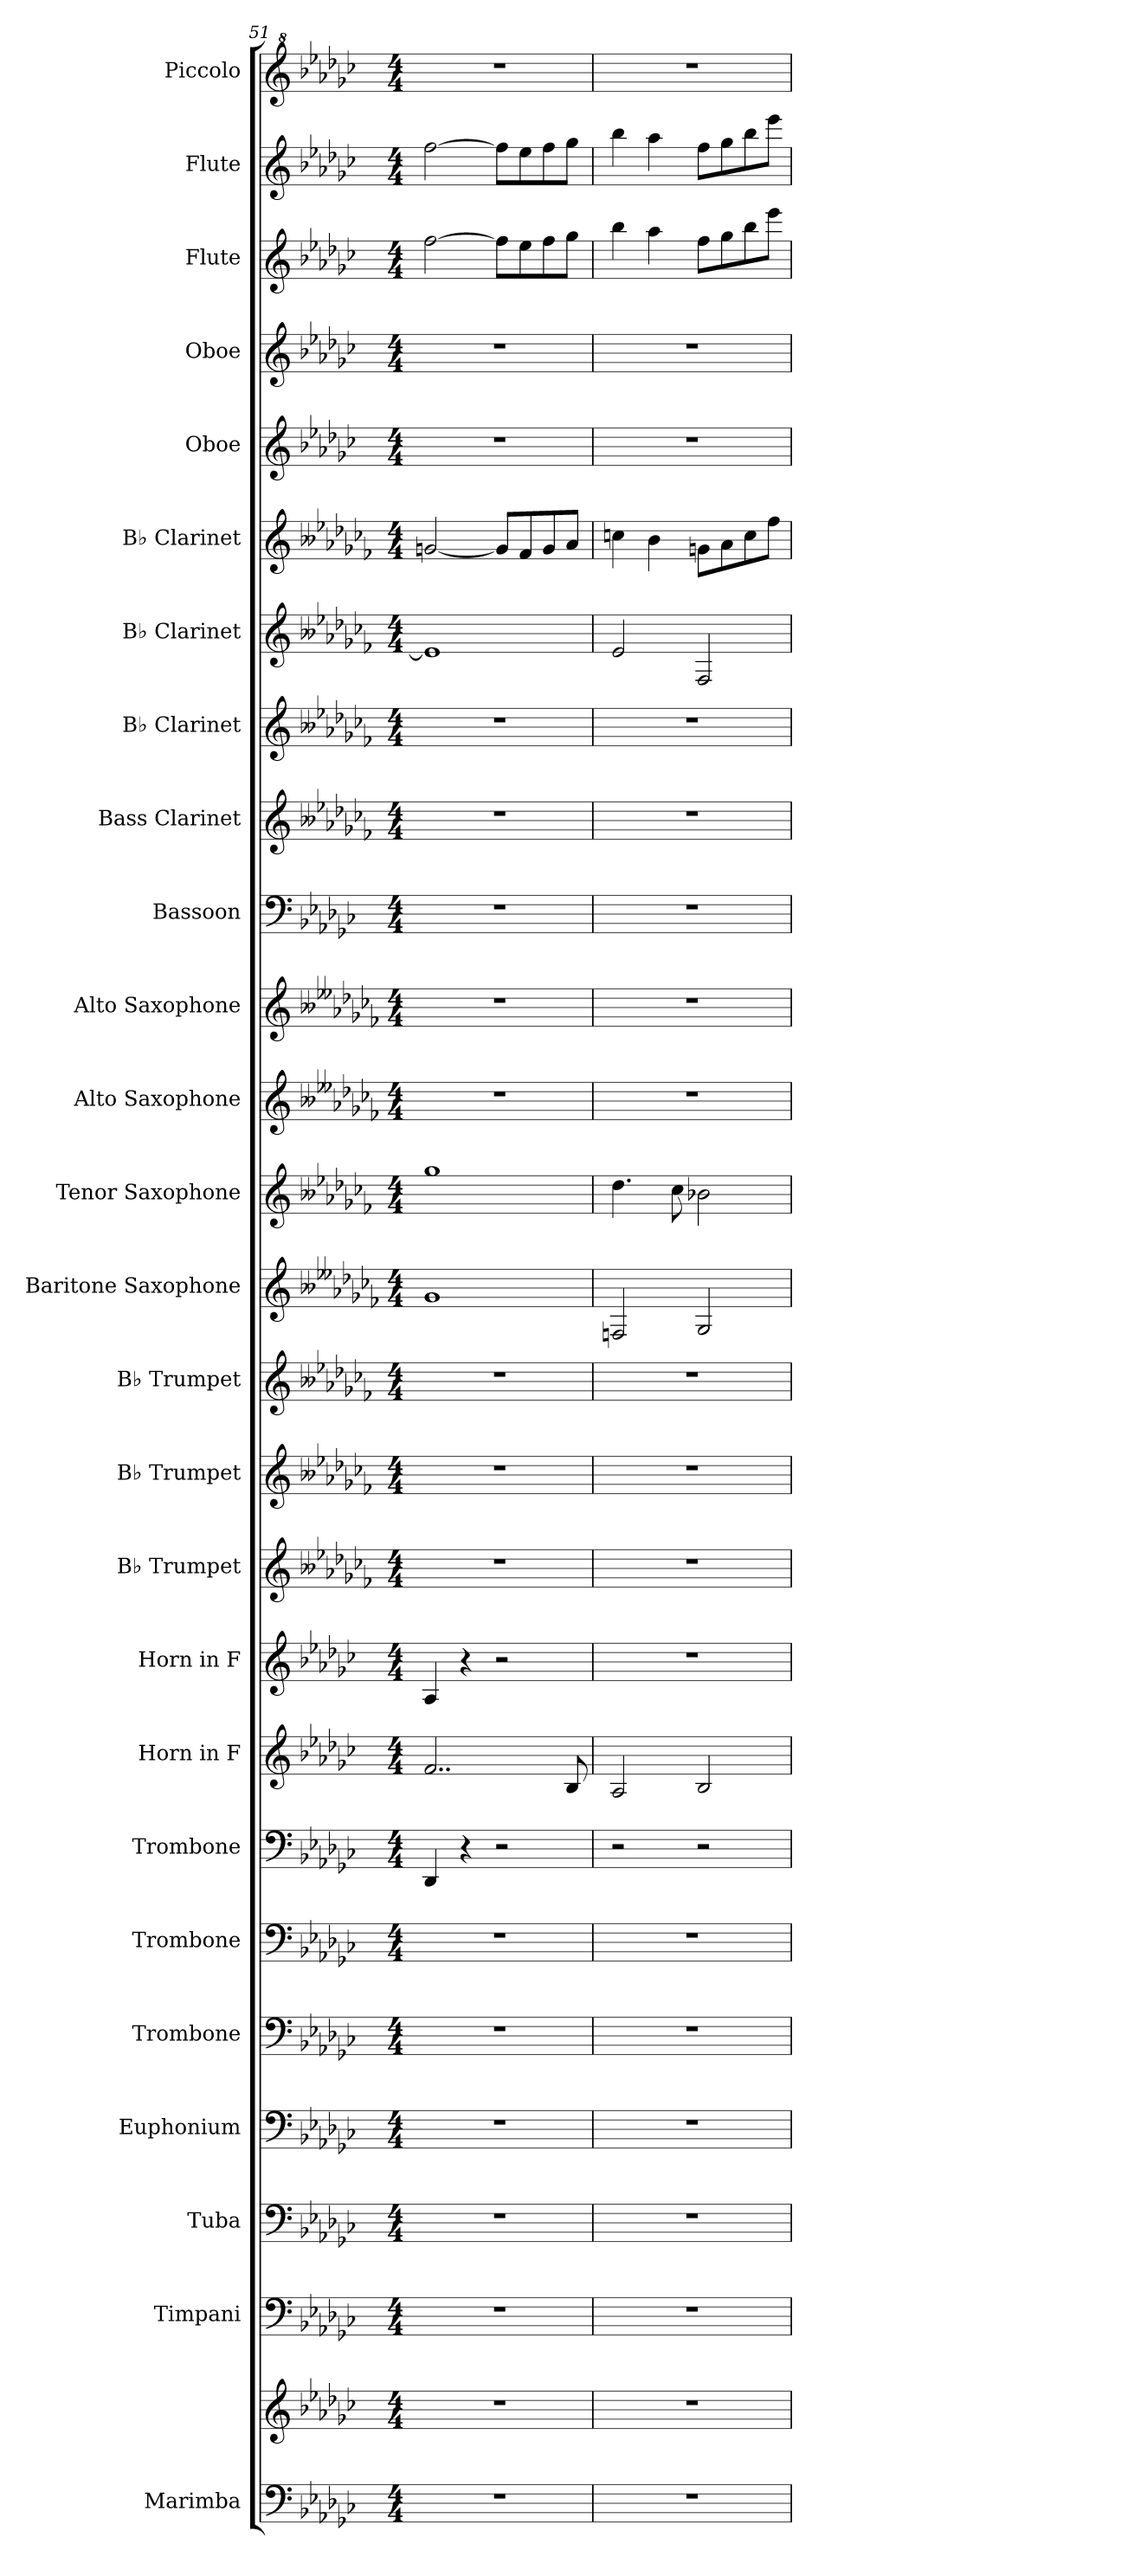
**kern	**kern	**kern	**kern	**kern	**kern	**kern	**kern	**kern	**kern	**kern	**kern	**kern	**kern	**kern	**kern	**kern	**kern	**kern	**kern	**kern	**kern	**kern	**kern	**kern	**kern	**kern
*part26	*part26	*part25	*part24	*part23	*part22	*part21	*part20	*part19	*part18	*part17	*part16	*part15	*part14	*part13	*part12	*part11	*part10	*part9	*part8	*part7	*part6	*part5	*part4	*part3	*part2	*part1
*staff27	*staff26	*staff25	*staff24	*staff23	*staff22	*staff21	*staff20	*staff19	*staff18	*staff17	*staff16	*staff15	*staff14	*staff13	*staff12	*staff11	*staff10	*staff9	*staff8	*staff7	*staff6	*staff5	*staff4	*staff3	*staff2	*staff1
*I"Marimba	*	*I"Timpani	*I"Tuba	*I"Euphonium	*I"Trombone	*I"Trombone	*I"Trombone	*I"Horn in F	*I"Horn in F	*I"B♭ Trumpet	*I"B♭ Trumpet	*I"B♭ Trumpet	*I"Baritone Saxophone	*I"Tenor Saxophone	*I"Alto Saxophone	*I"Alto Saxophone	*I"Bassoon	*I"Bass Clarinet	*I"B♭ Clarinet	*I"B♭ Clarinet	*I"B♭ Clarinet	*I"Oboe	*I"Oboe	*I"Flute	*I"Flute	*I"Piccolo
*I'Mrm.	*	*I'Timp.	*I'Tba.	*I'Euph.	*I'Tbn.	*I'Tbn.	*I'Tbn.	*	*	*I'B♭ Tpt.	*I'B♭ Tpt.	*I'B♭ Tpt.	*I'Bar. Sax.	*I'T. Sax.	*I'A. Sax.	*I'A. Sax.	*I'Bsn.	*I'B. Cl.	*I'B♭ Cl.	*I'B♭ Cl.	*I'B♭ Cl.	*I'Ob.	*I'Ob.	*I'Fl.	*I'Fl.	*I'Picc.
*clefF4	*clefG2	*clefF4	*clefF4	*clefF4	*clefF4	*clefF4	*clefF4	*clefG2	*clefG2	*clefG2	*clefG2	*clefG2	*clefG2	*clefG2	*clefG2	*clefG2	*clefF4	*clefG2	*clefG2	*clefG2	*clefG2	*clefG2	*clefG2	*clefG2	*clefG2	*clefG^2
*	*	*	*	*	*	*	*	*ITrd4c7	*ITrd4c7	*ITrd1c2	*ITrd1c2	*ITrd1c2	*ITrd12c21	*ITrd8c14	*ITrd5c9	*ITrd5c9	*	*ITrd8c14	*ITrd1c2	*ITrd1c2	*ITrd1c2	*	*	*	*	*ITrd-7c-12
*k[b-e-a-d-g-c-]	*k[b-e-a-d-g-c-]	*k[b-e-a-d-g-c-]	*k[b-e-a-d-g-c-]	*k[b-e-a-d-g-c-]	*k[b-e-a-d-g-c-]	*k[b-e-a-d-g-c-]	*k[b-e-a-d-g-c-]	*k[b-e-a-d-g-c-f-]	*k[b-e-a-d-g-c-f-]	*k[b--e-a-d-g-c-f-]	*k[b--e-a-d-g-c-f-]	*k[b--e-a-d-g-c-f-]	*k[b--e--a-d-g-c-f-]	*k[b--e-a-d-g-c-f-]	*k[b--e--a-d-g-c-f-]	*k[b--e--a-d-g-c-f-]	*k[b-e-a-d-g-c-]	*k[b--e-a-d-g-c-f-]	*k[b--e-a-d-g-c-f-]	*k[b--e-a-d-g-c-f-]	*k[b--e-a-d-g-c-f-]	*k[b-e-a-d-g-c-]	*k[b-e-a-d-g-c-]	*k[b-e-a-d-g-c-]	*k[b-e-a-d-g-c-]	*k[b-e-a-d-g-c-]
*M4/4	*M4/4	*M4/4	*M4/4	*M4/4	*M4/4	*M4/4	*M4/4	*M4/4	*M4/4	*M4/4	*M4/4	*M4/4	*M4/4	*M4/4	*M4/4	*M4/4	*M4/4	*M4/4	*M4/4	*M4/4	*M4/4	*M4/4	*M4/4	*M4/4	*M4/4	*M4/4
=51	=51	=51	=51	=51	=51	=51	=51	=51	=51	=51	=51	=51	=51	=51	=51	=51	=51	=51	=51	=51	=51	=51	=51	=51	=51	=51
1r	1r	1r	1r	1r	1r	1r	4DD-/	2..B-/	4D-/	1r	1r	1r	1G-	1g-	1r	1r	1r	1r	1r	1d-]	[2fn/	1r	1r	[2ff\	[2ff\	1r
.	.	.	.	.	.	.	4r	.	4r	.	.	.	.	.	.	.	.	.	.	.	.	.	.	.	.	.
.	.	.	.	.	.	.	2r	.	2r	.	.	.	.	.	.	.	.	.	.	.	8f/L]	.	.	8ff\L]	8ff\L]	.
.	.	.	.	.	.	.	.	.	.	.	.	.	.	.	.	.	.	.	.	.	8e-/	.	.	8ee-\	8ee-\	.
.	.	.	.	.	.	.	.	.	.	.	.	.	.	.	.	.	.	.	.	.	8f/	.	.	8ff\	8ff\	.
.	.	.	.	.	.	.	.	8E-/	.	.	.	.	.	.	.	.	.	.	.	.	8g-/J	.	.	8gg-\J	8gg-\J	.
!!LO:PB:g=z
=52	=52	=52	=52	=52	=52	=52	=52	=52	=52	=52	=52	=52	=52	=52	=52	=52	=52	=52	=52	=52	=52	=52	=52	=52	=52	=52
1r	1r	1r	1r	1r	1r	1r	2r	2D-/	1r	1r	1r	1r	2FFn/	4.d-\	1r	1r	1r	1r	1r	2d-/	4b-X\	1r	1r	4bb-\	4bb-\	1r
.	.	.	.	.	.	.	.	.	.	.	.	.	.	.	.	.	.	.	.	.	4a-\	.	.	4aa-\	4aa-\	.
.	.	.	.	.	.	.	.	.	.	.	.	.	.	8c-\	.	.	.	.	.	.	.	.	.	.	.	.
.	.	.	.	.	.	.	2r	2E-/	.	.	.	.	2GG-/	2B-X\	.	.	.	.	.	2E-/	8fn\L	.	.	8ff\L	8ff\L	.
.	.	.	.	.	.	.	.	.	.	.	.	.	.	.	.	.	.	.	.	.	8g-\	.	.	8gg-\	8gg-\	.
.	.	.	.	.	.	.	.	.	.	.	.	.	.	.	.	.	.	.	.	.	8b-\	.	.	8bb-\	8bb-\	.
.	.	.	.	.	.	.	.	.	.	.	.	.	.	.	.	.	.	.	.	.	8ee-\J	.	.	8eee-\J	8eee-\J	.
=	=	=	=	=	=	=	=	=	=	=	=	=	=	=	=	=	=	=	=	=	=	=	=	=	=	=
*-	*-	*-	*-	*-	*-	*-	*-	*-	*-	*-	*-	*-	*-	*-	*-	*-	*-	*-	*-	*-	*-	*-	*-	*-	*-	*-
